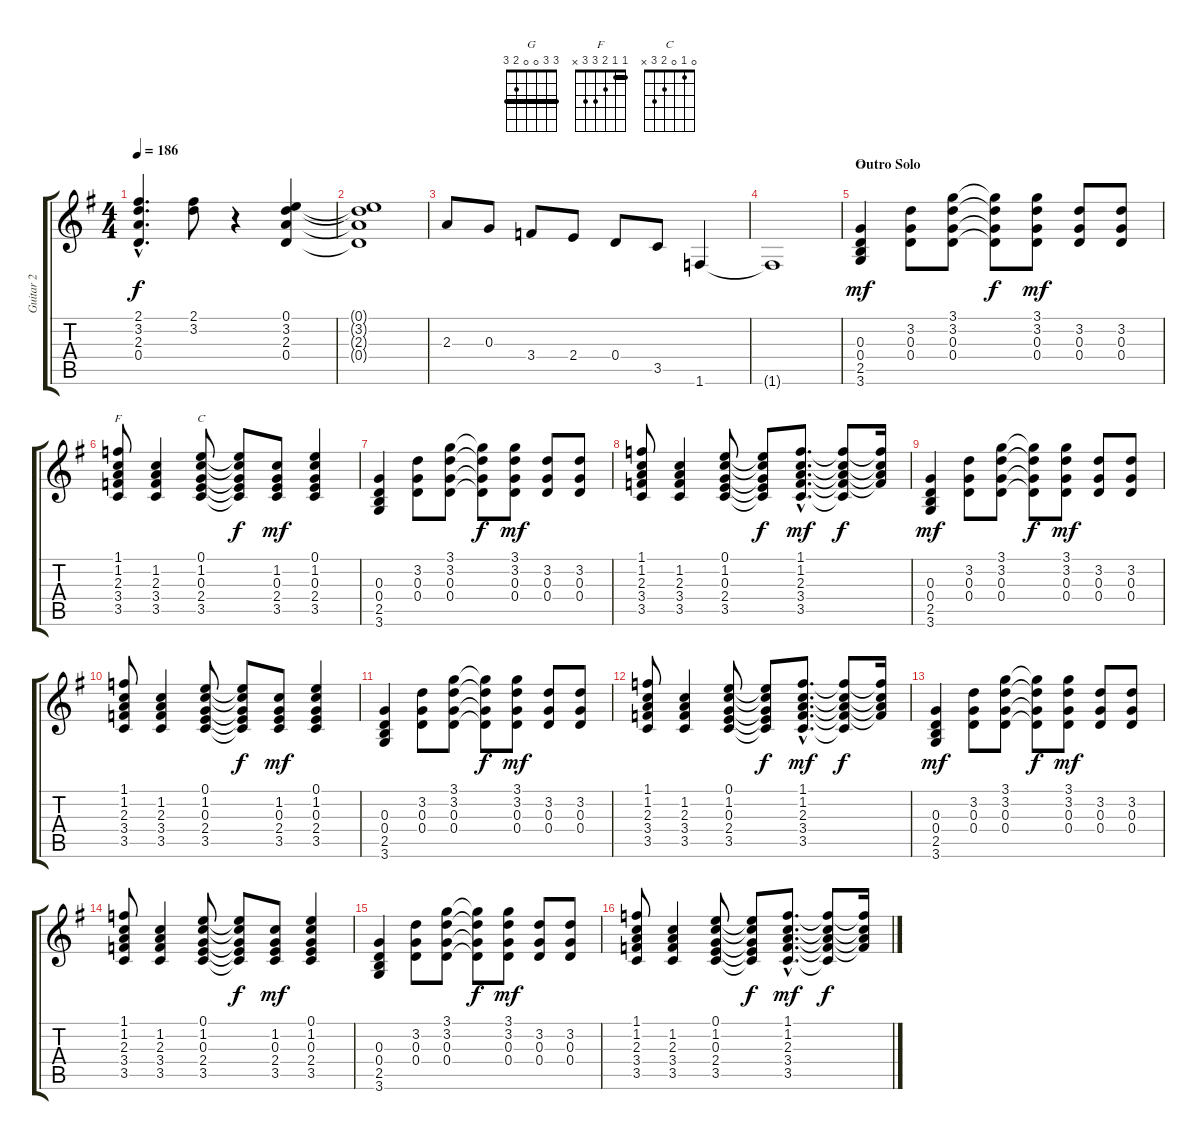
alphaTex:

\track ("Guitar 2" "Guitar 2") {instrument electricguitarclean}
\staff {score tabs}
\tuning (E4 B3 G3 D3 A2 E2) {hide}
\chord ("G" 3 3 0 0 2 3) {barre 3}
\chord ("F" 1 1 2 3 3 x) {barre 1}
\chord ("C" 0 1 0 2 3 x)
\ts (4 4)
\tempo 186
\clef g2
\ks g
(2.1{hac} 3.2{hac} 2.3{hac} 0.4{hac}).4{d dy f} (2.1 3.2).8 r.4 (0.1 3.2 2.3 0.4).4 |
(0.1{t} 3.2{t} 2.3{t} 0.4{t}).1 |
2.3.8 0.3.8 3.4.8 2.4.8 0.4.8 3.5.8 1.6.4 |
1.6{t}.1 |
\section ("" "Outro Solo")
(0.3 0.4 2.5 3.6).4{ch "G" dy mf} (3.2 0.3 0.4).8 (3.1 3.2 0.3 0.4).8 (3.1{t} 3.2{t} 0.3{t} 0.4{t}).8{dy f} (3.1 3.2 0.3 0.4).8{dy mf} (3.2 0.3 0.4).8 (3.2 0.3 0.4).8 |
(1.1 1.2 2.3 3.4 3.5).8{ch "F"} (1.2 2.3 3.4 3.5).4 (0.1 1.2 0.3 2.4 3.5).8{ch "C"} (0.1{t} 1.2{t} 0.3{t} 2.4{t} 3.5{t}).8{dy f} (1.2 0.3 2.4 3.5).8{dy mf} (0.1 1.2 0.3 2.4 3.5).4 |
(0.3 0.4 2.5 3.6).4 (3.2 0.3 0.4).8 (3.1 3.2 0.3 0.4).8 (3.1{t} 3.2{t} 0.3{t} 0.4{t}).8{dy f} (3.1 3.2 0.3 0.4).8{dy mf} (3.2 0.3 0.4).8 (3.2 0.3 0.4).8 |
(1.1 1.2 2.3 3.4 3.5).8 (1.2 2.3 3.4 3.5).4 (0.1 1.2 0.3 2.4 3.5).8 (0.1{t} 1.2{t} 0.3{t} 2.4{t} 3.5{t}).8{dy f} (1.1{hac} 1.2{hac} 2.3{hac} 3.4{hac} 3.5{hac}).8{d dy mf} (1.1{t} 1.2{t} 2.3{t} 3.4{t} 3.5{t}).8{dy f} (1.1{t} 1.2{t} 2.3{t} 3.4{t}).16 |
(0.3 0.4 2.5 3.6).4{dy mf} (3.2 0.3 0.4).8 (3.1 3.2 0.3 0.4).8 (3.1{t} 3.2{t} 0.3{t} 0.4{t}).8{dy f} (3.1 3.2 0.3 0.4).8{dy mf} (3.2 0.3 0.4).8 (3.2 0.3 0.4).8 |
(1.1 1.2 2.3 3.4 3.5).8 (1.2 2.3 3.4 3.5).4 (0.1 1.2 0.3 2.4 3.5).8 (0.1{t} 1.2{t} 0.3{t} 2.4{t} 3.5{t}).8{dy f} (1.2 0.3 2.4 3.5).8{dy mf} (0.1 1.2 0.3 2.4 3.5).4 |
(0.3 0.4 2.5 3.6).4 (3.2 0.3 0.4).8 (3.1 3.2 0.3 0.4).8 (3.1{t} 3.2{t} 0.3{t} 0.4{t}).8{dy f} (3.1 3.2 0.3 0.4).8{dy mf} (3.2 0.3 0.4).8 (3.2 0.3 0.4).8 |
(1.1 1.2 2.3 3.4 3.5).8 (1.2 2.3 3.4 3.5).4 (0.1 1.2 0.3 2.4 3.5).8 (0.1{t} 1.2{t} 0.3{t} 2.4{t} 3.5{t}).8{dy f} (1.1{hac} 1.2{hac} 2.3{hac} 3.4{hac} 3.5{hac}).8{d dy mf} (1.1{t} 1.2{t} 2.3{t} 3.4{t} 3.5{t}).8{dy f} (1.1{t} 1.2{t} 2.3{t} 3.4{t}).16 |
(0.3 0.4 2.5 3.6).4{dy mf} (3.2 0.3 0.4).8 (3.1 3.2 0.3 0.4).8 (3.1{t} 3.2{t} 0.3{t} 0.4{t}).8{dy f} (3.1 3.2 0.3 0.4).8{dy mf} (3.2 0.3 0.4).8 (3.2 0.3 0.4).8 |
(1.1 1.2 2.3 3.4 3.5).8 (1.2 2.3 3.4 3.5).4 (0.1 1.2 0.3 2.4 3.5).8 (0.1{t} 1.2{t} 0.3{t} 2.4{t} 3.5{t}).8{dy f} (1.2 0.3 2.4 3.5).8{dy mf} (0.1 1.2 0.3 2.4 3.5).4 |
(0.3 0.4 2.5 3.6).4 (3.2 0.3 0.4).8 (3.1 3.2 0.3 0.4).8 (3.1{t} 3.2{t} 0.3{t} 0.4{t}).8{dy f} (3.1 3.2 0.3 0.4).8{dy mf} (3.2 0.3 0.4).8 (3.2 0.3 0.4).8 |
(1.1 1.2 2.3 3.4 3.5).8 (1.2 2.3 3.4 3.5).4 (0.1 1.2 0.3 2.4 3.5).8 (0.1{t} 1.2{t} 0.3{t} 2.4{t} 3.5{t}).8{dy f} (1.1{hac} 1.2{hac} 2.3{hac} 3.4{hac} 3.5{hac}).8{d dy mf} (1.1{t} 1.2{t} 2.3{t} 3.4{t} 3.5{t}).8{dy f} (1.1{t} 1.2{t} 2.3{t} 3.4{t}).16
